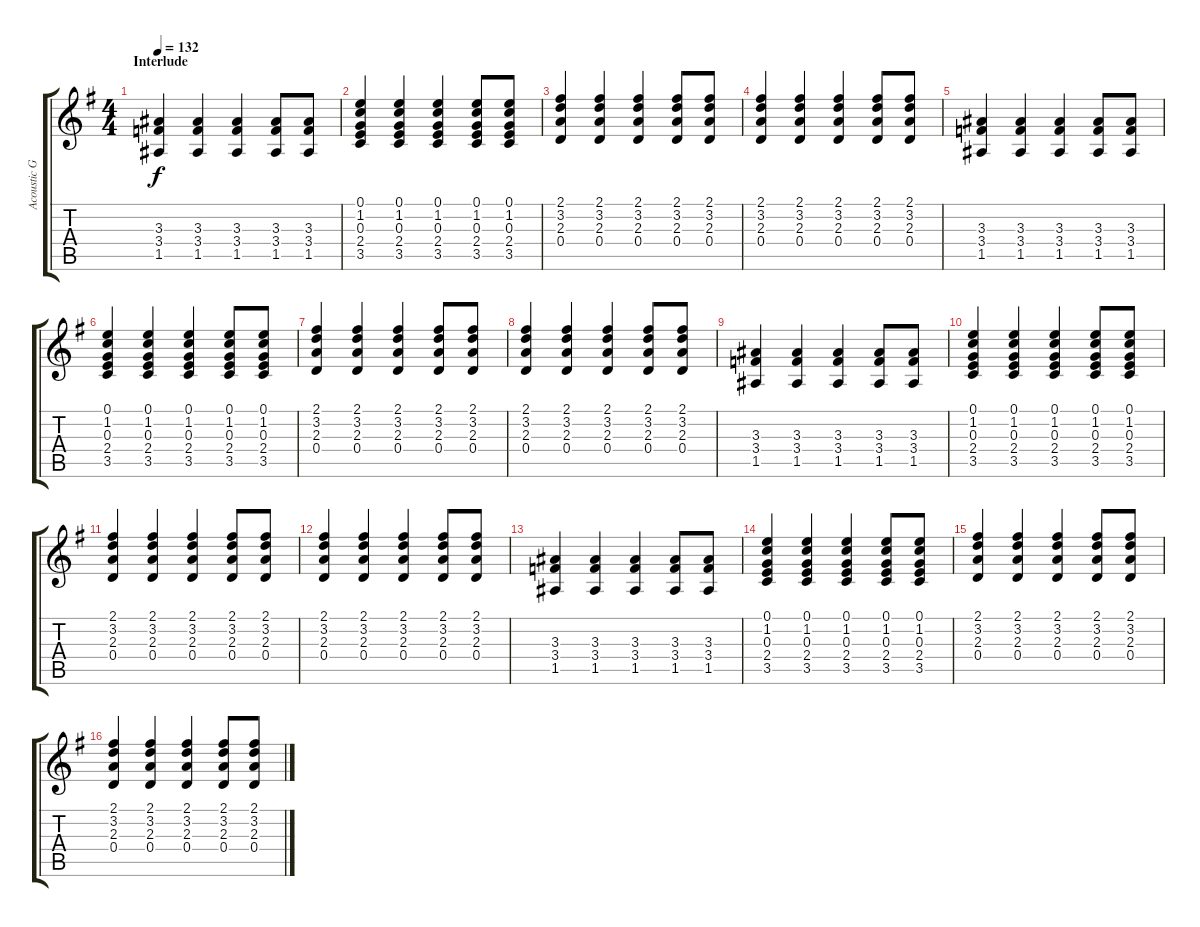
\track ("Acoustic Guitar" "Acoustic G") {instrument acousticguitarnylon}
\staff {score tabs}
\tuning (E4 B3 G3 D3 A2 E2) {hide}
\ts (4 4)
\section ("" "Interlude")
\tempo 132
\clef g2
\ks g
(3.3 3.4 1.5).4{dy f} (3.3 3.4 1.5).4 (3.3 3.4 1.5).4 (3.3 3.4 1.5).8 (3.3 3.4 1.5).8 |
(0.1 1.2 0.3 2.4 3.5).4 (0.1 1.2 0.3 2.4 3.5).4 (0.1 1.2 0.3 2.4 3.5).4 (0.1 1.2 0.3 2.4 3.5).8 (0.1 1.2 0.3 2.4 3.5).8 |
(2.1 3.2 2.3 0.4).4 (2.1 3.2 2.3 0.4).4 (2.1 3.2 2.3 0.4).4 (2.1 3.2 2.3 0.4).8 (2.1 3.2 2.3 0.4).8 |
(2.1 3.2 2.3 0.4).4 (2.1 3.2 2.3 0.4).4 (2.1 3.2 2.3 0.4).4 (2.1 3.2 2.3 0.4).8 (2.1 3.2 2.3 0.4).8 |
(3.3 3.4 1.5).4 (3.3 3.4 1.5).4 (3.3 3.4 1.5).4 (3.3 3.4 1.5).8 (3.3 3.4 1.5).8 |
(0.1 1.2 0.3 2.4 3.5).4 (0.1 1.2 0.3 2.4 3.5).4 (0.1 1.2 0.3 2.4 3.5).4 (0.1 1.2 0.3 2.4 3.5).8 (0.1 1.2 0.3 2.4 3.5).8 |
(2.1 3.2 2.3 0.4).4 (2.1 3.2 2.3 0.4).4 (2.1 3.2 2.3 0.4).4 (2.1 3.2 2.3 0.4).8 (2.1 3.2 2.3 0.4).8 |
(2.1 3.2 2.3 0.4).4 (2.1 3.2 2.3 0.4).4 (2.1 3.2 2.3 0.4).4 (2.1 3.2 2.3 0.4).8 (2.1 3.2 2.3 0.4).8 |
(3.3 3.4 1.5).4 (3.3 3.4 1.5).4 (3.3 3.4 1.5).4 (3.3 3.4 1.5).8 (3.3 3.4 1.5).8 |
(0.1 1.2 0.3 2.4 3.5).4 (0.1 1.2 0.3 2.4 3.5).4 (0.1 1.2 0.3 2.4 3.5).4 (0.1 1.2 0.3 2.4 3.5).8 (0.1 1.2 0.3 2.4 3.5).8 |
(2.1 3.2 2.3 0.4).4 (2.1 3.2 2.3 0.4).4 (2.1 3.2 2.3 0.4).4 (2.1 3.2 2.3 0.4).8 (2.1 3.2 2.3 0.4).8 |
(2.1 3.2 2.3 0.4).4 (2.1 3.2 2.3 0.4).4 (2.1 3.2 2.3 0.4).4 (2.1 3.2 2.3 0.4).8 (2.1 3.2 2.3 0.4).8 |
(3.3 3.4 1.5).4 (3.3 3.4 1.5).4 (3.3 3.4 1.5).4 (3.3 3.4 1.5).8 (3.3 3.4 1.5).8 |
(0.1 1.2 0.3 2.4 3.5).4 (0.1 1.2 0.3 2.4 3.5).4 (0.1 1.2 0.3 2.4 3.5).4 (0.1 1.2 0.3 2.4 3.5).8 (0.1 1.2 0.3 2.4 3.5).8 |
(2.1 3.2 2.3 0.4).4 (2.1 3.2 2.3 0.4).4 (2.1 3.2 2.3 0.4).4 (2.1 3.2 2.3 0.4).8 (2.1 3.2 2.3 0.4).8 |
(2.1 3.2 2.3 0.4).4 (2.1 3.2 2.3 0.4).4 (2.1 3.2 2.3 0.4).4 (2.1 3.2 2.3 0.4).8 (2.1 3.2 2.3 0.4).8
